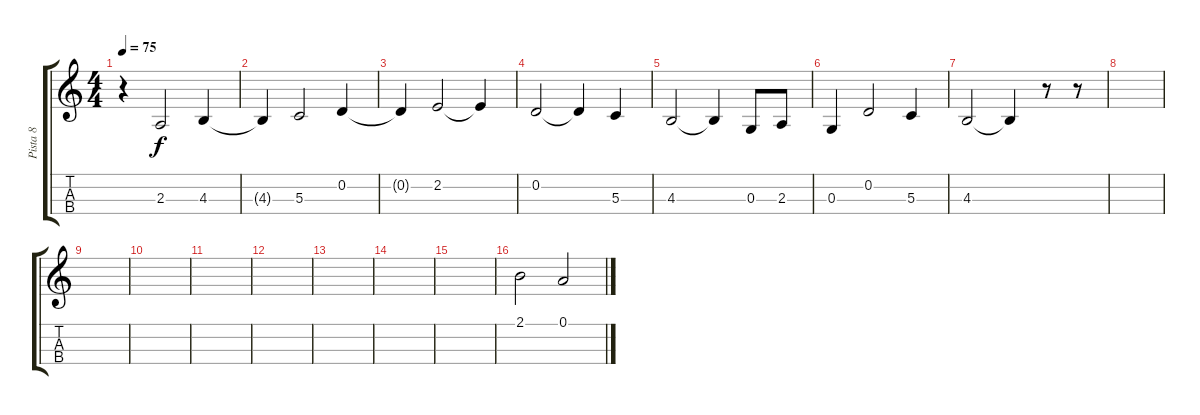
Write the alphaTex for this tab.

\track ("Pista 8" "Pista 8") {instrument viola}
\staff {score tabs}
\tuning (A4 D4 G3 C3) {hide}
\ts (4 4)
\tempo 75
\clef g2
\ks c
r.4{dy f} 2.3.2 4.3.4 |
4.3{t}.4 5.3.2 0.2.4 |
0.2{t}.4 2.2.2 2.2{t}.4 |
0.2.2 0.2{t}.4 5.3.4 |
4.3.2 4.3{t}.4 0.3.8 2.3.8 |
0.3.4 0.2.2 5.3.4 |
4.3.2 4.3{t}.4 r.8 r.8 |
|
|
|
|
|
|
|
|
2.1.2 0.1.2
